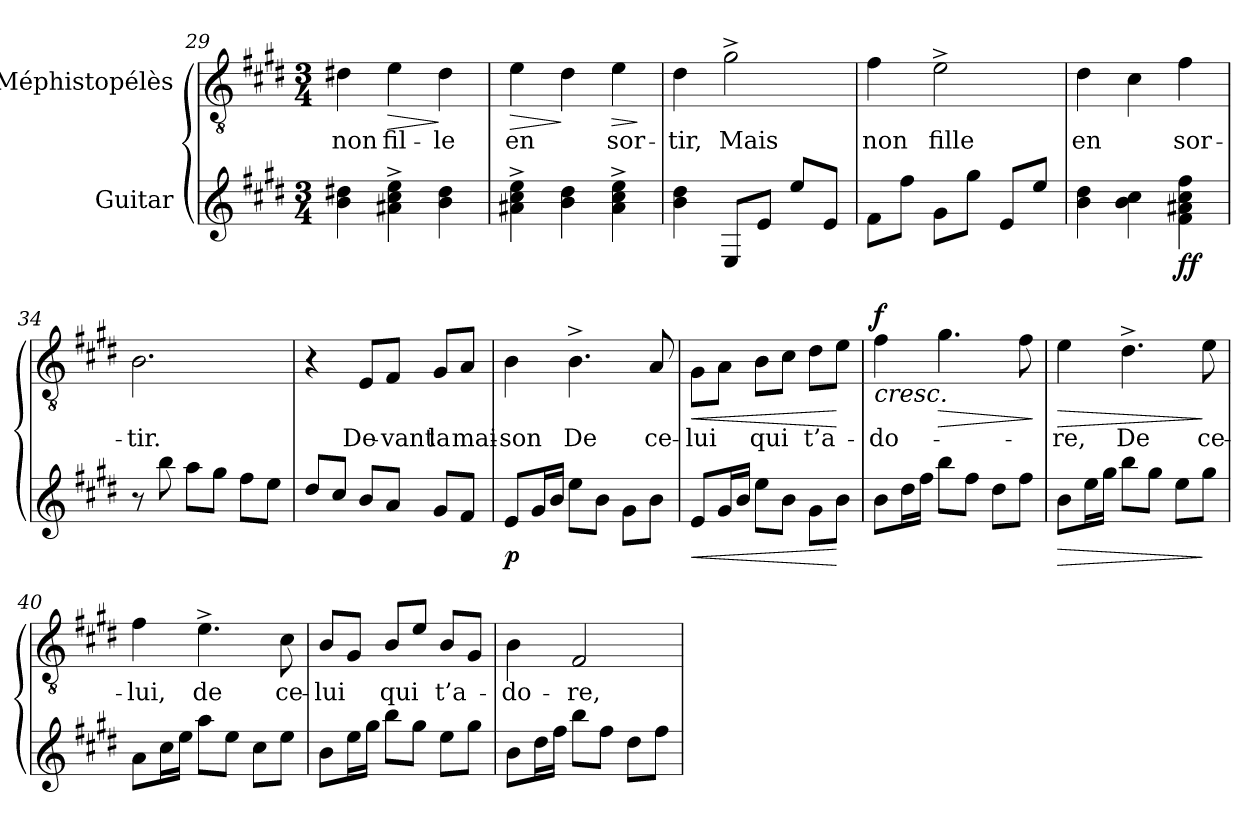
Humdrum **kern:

**kern	**dynam	**kern	**text	**dynam
*part2	*part2	*part1	*part1	*part1
*staff2	*staff2	*staff1	*staff1	*staff1
*I"Guitar	*	*I"Méphistopélès	*	*
*clefG2	*	*clefGv2	*	*
*ITrd7c12	*	*ITrd7c12	*	*
*k[f#c#g#d#]	*	*k[f#c#g#d#]	*	*
*E:	*	*E:	*	*
*M3/4	*	*M3/4	*	*
=29	=29	=29	=29	=29
!	!	!	!LO:LY:b:color=#000000	!
4Bi\ 4d#Xi	.	4D#Xi\	non	.
!	!	!	!LO:LY:b:color=#000000	!LO:HP:b
4A#Xi\^ 4c#i^ 4ei^	.	4Ei\	ﬁl-	>
!	!	!	!LO:LY:b:color=#000000	!
4Bi\ 4d#i	.	4D#i\	-le	]
!!LO:LB:g=z
=30	=30	=30	=30	=30
!	!	!	!LO:LY:b:color=#000000	!LO:HP:b
4A#Xi\^ 4c#i^ 4ei^	.	4Ei\	en	>
4Bi\ 4d#i	.	4D#i\	.	]
!	!	!	!LO:LY:b:color=#000000	!LO:HP:b
4A#i\^ 4c#i^ 4ei^	.	4Ei\	sor-	>
.	.	.	.	]
=31	=31	=31	=31	=31
!	!	!	!LO:LY:b:color=#000000	!
4Bi\ 4d#i	.	4D#i\	-tir,	.
!	!	!	!LO:LY:b:color=#000000	!
8EEi/L	.	2G#^i\	Mais	.
8Ei/J	.	.	.	.
8ei/L	.	.	.	.
8Ei/J	.	.	.	.
=32	=32	=32	=32	=32
!	!	!	!LO:LY:b:color=#000000	!
8F#i\L	.	4F#i\	non	.
8f#i\J	.	.	.	.
!	!	!	!LO:LY:b:color=#000000	!
8G#i\L	.	2E^i\	ﬁlle	.
8g#i\J	.	.	.	.
8Ei/L	.	.	.	.
8ei/J	.	.	.	.
=33	=33	=33	=33	=33
!	!	!	!LO:LY:b:color=#000000	!
4Bi\ 4d#i	.	4D#i\	en	.
4Bi\ 4c#i	.	4C#i\	.	.
!	!	!	!LO:LY:b:color=#000000	!
4F#i\ 4A#Xi 4c#i 4f#i	ff	4F#i\	sor-	.
=34	=34	=34	=34	=34
!	!	!	!LO:LY:b:color=#000000	!
8r	.	2.BBi\	-tir.	.
8bi\	.	.	.	.
8ai\L	.	.	.	.
8g#i\J	.	.	.	.
8f#i\L	.	.	.	.
8ei\J	.	.	.	.
!!LO:LB:g=z
=35	=35	=35	=35	=35
8d#i/L	.	4r	.	.
8c#i/J	.	.	.	.
!	!	!	!LO:LY:b:color=#000000	!
8Bi/L	.	8EEi/L	De-	.
!	!	!	!LO:LY:b:color=#000000	!
8Ai/J	.	8FF#i/J	-vant	.
!	!	!	!LO:LY:b:color=#000000	!
8G#i/L	.	8GG#i/L	la	.
!	!	!	!LO:LY:b:color=#000000	!
8F#i/J	.	8AAi/J	mai-	.
=36	=36	=36	=36	=36
!	!	!	!LO:LY:b:color=#000000	!
8Ei/L	p	4BBi\	-son	.
16G#i/L	.	.	.	.
16Bi/JJ	.	.	.	.
!	!	!	!LO:LY:b:color=#000000	!
8ei\L	.	4.BB^i\	De	.
8Bi\J	.	.	.	.
8G#i\L	.	.	.	.
!	!	!	!LO:LY:b:color=#000000	!
8Bi\J	.	8AAi/	ce-	.
=37	=37	=37	=37	=37
!	!LO:HP:b	!	!	!
!	!	!	!LO:LY:b:color=#000000	!LO:HP:b
8Ei/L	<	8GG#i\L	-lui	<
16G#i/L	.	8AAi\J	.	.
16Bi/JJ	.	.	.	.
!	!	!	!LO:LY:b:color=#000000	!
8ei\L	.	8BBi\L	qui	.
8Bi\J	.	8C#i\J	.	.
!	!	!	!LO:LY:b:color=#000000	!
8G#i\L	.	8D#i\L	t’a-	.
8Bi\J	[	8Ei\J	.	[
=38	=38	=38	=38	=38
!	!	!	!LO:LY:b:color=#000000	!LO:HP:b
8Bi\L	.	4F#i\	-do-	< f
16d#i\L	.	.	.	.
16f#i\JJ	.	.	.	.
!	!	!	!	!LO:HP:b
8bi\L	.	4.G#i\	.	>
8f#i\J	.	.	.	.
8d#i\L	.	.	.	.
8f#i\J	.	8F#i\	.	[
.	.	.	.	]
!!LO:LB:g=z
=39	=39	=39	=39	=39
!	!LO:HP:b	!	!	!
!	!	!	!LO:LY:b:color=#000000	!LO:HP:b
8Bi\L	>	4Ei\	-re,	>
16ei\L	.	.	.	.
16g#i\JJ	.	.	.	.
!	!	!	!LO:LY:b:color=#000000	!
8bi\L	.	4.D#^i\	De	.
8g#i\J	.	.	.	.
8ei\L	.	.	.	.
!	!	!	!LO:LY:b:color=#000000	!
8g#i\J	]	8Ei\	ce-	]
=40	=40	=40	=40	=40
!	!	!	!LO:LY:b:color=#000000	!
8Ai\L	.	4F#i\	-lui,	.
16c#i\L	.	.	.	.
16ei\JJ	.	.	.	.
!	!	!	!LO:LY:b:color=#000000	!
8ai\L	.	4.E^i\	de	.
8ei\J	.	.	.	.
8c#i\L	.	.	.	.
!	!	!	!LO:LY:b:color=#000000	!
8ei\J	.	8C#i\	ce-	.
=41	=41	=41	=41	=41
!	!	!	!LO:LY:b:color=#000000	!
8Bi\L	.	8BBi/L	-lui	.
16ei\L	.	8GG#i/J	.	.
16g#i\JJ	.	.	.	.
!	!	!	!LO:LY:b:color=#000000	!
8bi\L	.	8BBi/L	qui	.
8g#i\J	.	8Ei/J	.	.
!	!	!	!LO:LY:b:color=#000000	!
8ei\L	.	8BBi/L	t’a-	.
8g#i\J	.	8GG#i/J	.	.
=42	=42	=42	=42	=42
!	!	!	!LO:LY:b:color=#000000	!
8Bi\L	.	4BBi\	-do-	.
16d#i\L	.	.	.	.
16f#i\JJ	.	.	.	.
!	!	!	!LO:LY:b:color=#000000	!
8bi\L	.	2FF#i/	-re,	.
8f#i\J	.	.	.	.
8d#i\L	.	.	.	.
8f#i\J	.	.	.	.
=	=	=	=	=
*-	*-	*-	*-	*-
